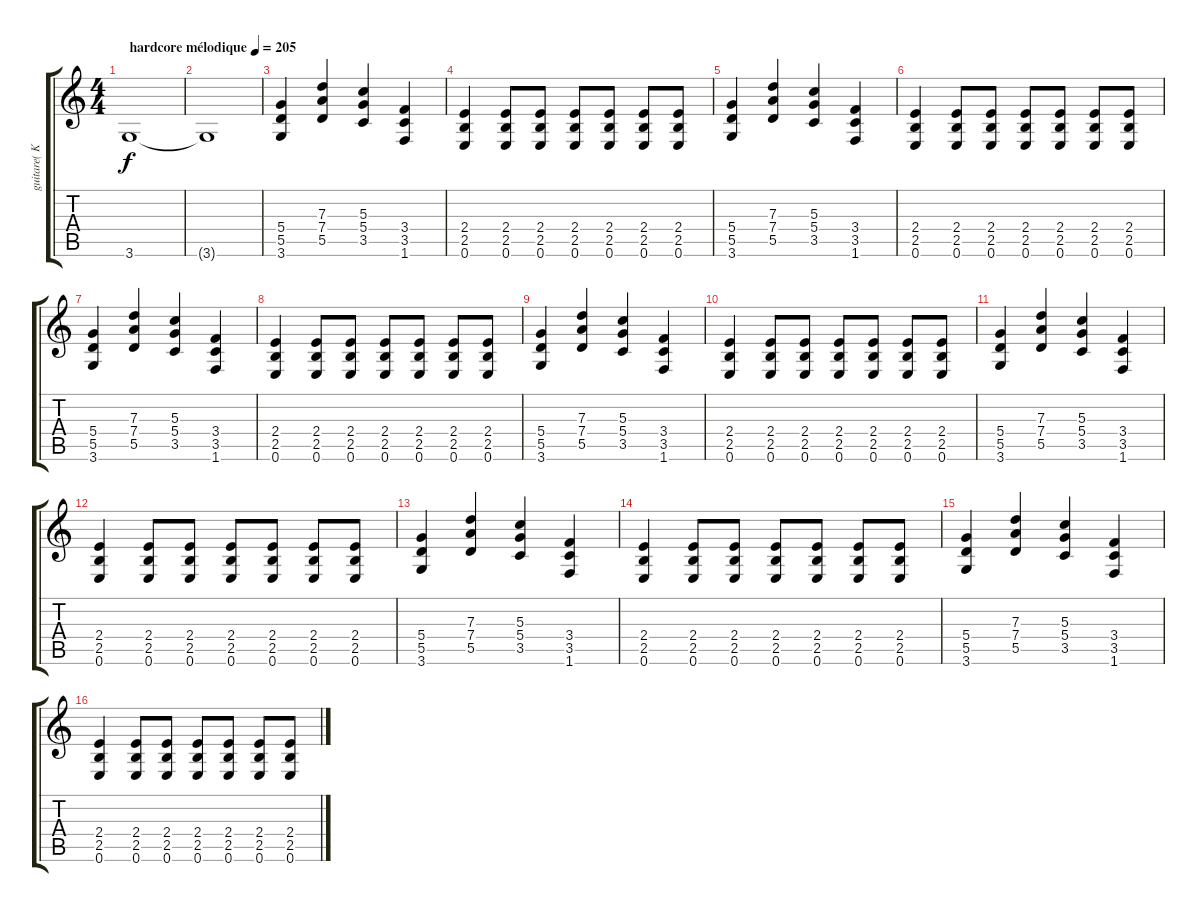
\track ("guitare( Kabula )" "guitare( K") {instrument distortionguitar}
\staff {score tabs}
\tuning (E4 B3 G3 D3 A2 E2) {hide}
\ts (4 4)
\tempo (205 "hardcore mélodique")
\clef g2
\ks c
3.6.1{dy f instrument distortionguitar} |
3.6{t}.1 |
(5.4 5.5 3.6).4 (7.3 7.4 5.5).4 (5.3 5.4 3.5).4 (3.4 3.5 1.6).4 |
(2.4 2.5 0.6).4 (2.4 2.5 0.6).8 (2.4 2.5 0.6).8 (2.4 2.5 0.6).8 (2.4 2.5 0.6).8 (2.4 2.5 0.6).8 (2.4 2.5 0.6).8 |
(5.4 5.5 3.6).4 (7.3 7.4 5.5).4 (5.3 5.4 3.5).4 (3.4 3.5 1.6).4 |
(2.4 2.5 0.6).4 (2.4 2.5 0.6).8 (2.4 2.5 0.6).8 (2.4 2.5 0.6).8 (2.4 2.5 0.6).8 (2.4 2.5 0.6).8 (2.4 2.5 0.6).8 |
(5.4 5.5 3.6).4 (7.3 7.4 5.5).4 (5.3 5.4 3.5).4 (3.4 3.5 1.6).4 |
(2.4 2.5 0.6).4 (2.4 2.5 0.6).8 (2.4 2.5 0.6).8 (2.4 2.5 0.6).8 (2.4 2.5 0.6).8 (2.4 2.5 0.6).8 (2.4 2.5 0.6).8 |
(5.4 5.5 3.6).4 (7.3 7.4 5.5).4 (5.3 5.4 3.5).4 (3.4 3.5 1.6).4 |
(2.4 2.5 0.6).4 (2.4 2.5 0.6).8 (2.4 2.5 0.6).8 (2.4 2.5 0.6).8 (2.4 2.5 0.6).8 (2.4 2.5 0.6).8 (2.4 2.5 0.6).8 |
(5.4 5.5 3.6).4 (7.3 7.4 5.5).4 (5.3 5.4 3.5).4 (3.4 3.5 1.6).4 |
(2.4 2.5 0.6).4 (2.4 2.5 0.6).8 (2.4 2.5 0.6).8 (2.4 2.5 0.6).8 (2.4 2.5 0.6).8 (2.4 2.5 0.6).8 (2.4 2.5 0.6).8 |
(5.4 5.5 3.6).4 (7.3 7.4 5.5).4 (5.3 5.4 3.5).4 (3.4 3.5 1.6).4 |
(2.4 2.5 0.6).4 (2.4 2.5 0.6).8 (2.4 2.5 0.6).8 (2.4 2.5 0.6).8 (2.4 2.5 0.6).8 (2.4 2.5 0.6).8 (2.4 2.5 0.6).8 |
(5.4 5.5 3.6).4 (7.3 7.4 5.5).4 (5.3 5.4 3.5).4 (3.4 3.5 1.6).4 |
(2.4 2.5 0.6).4 (2.4 2.5 0.6).8 (2.4 2.5 0.6).8 (2.4 2.5 0.6).8 (2.4 2.5 0.6).8 (2.4 2.5 0.6).8 (2.4 2.5 0.6).8
